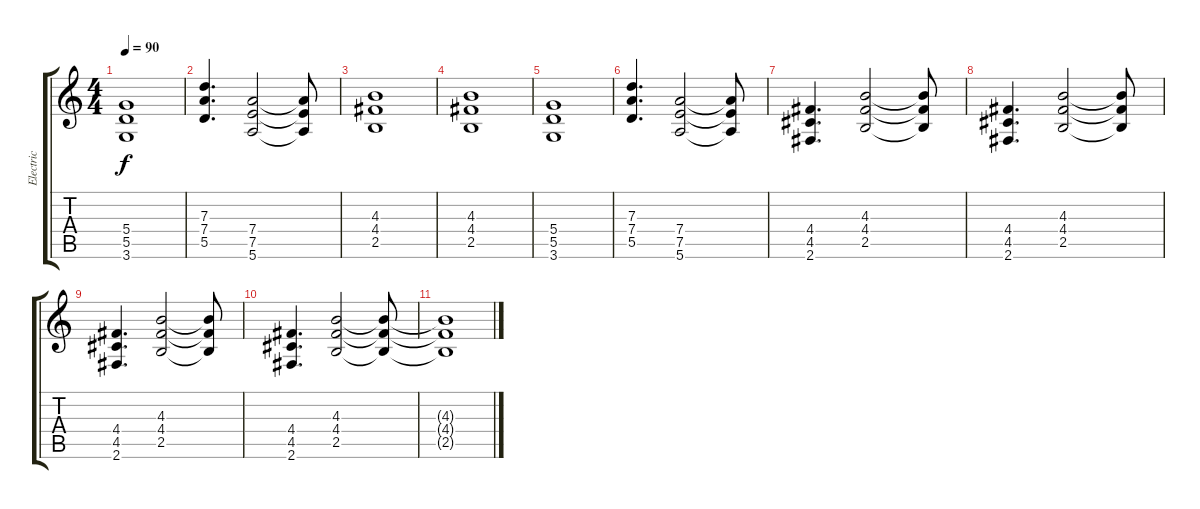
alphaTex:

\track ("Electric" "Electric") {instrument distortionguitar}
\staff {score tabs}
\tuning (E4 B3 G3 D3 A2 E2) {hide}
\ts (4 4)
\tempo 90
\clef g2
\ks c
(5.4 5.5 3.6).1{dy f} |
(7.3 7.4 5.5).4{d} (7.4 7.5 5.6).2 (7.4{t} 7.5{t} 5.6{t}).8 |
(4.3 4.4 2.5).1 |
(4.3 4.4 2.5).1 |
(5.4 5.5 3.6).1 |
(7.3 7.4 5.5).4{d} (7.4 7.5 5.6).2 (7.4{t} 7.5{t} 5.6{t}).8 |
(4.4 4.5 2.6).4{d} (4.3 4.4 2.5).2 (4.3{t} 4.4{t} 2.5{t}).8 |
(4.4 4.5 2.6).4{d} (4.3 4.4 2.5).2 (4.3{t} 4.4{t} 2.5{t}).8 |
(4.4 4.5 2.6).4{d} (4.3 4.4 2.5).2 (4.3{t} 4.4{t} 2.5{t}).8 |
(4.4 4.5 2.6).4{d} (4.3 4.4 2.5).2 (4.3{t} 4.4{t} 2.5{t}).8 |
(4.3{t} 4.4{t} 2.5{t}).1
